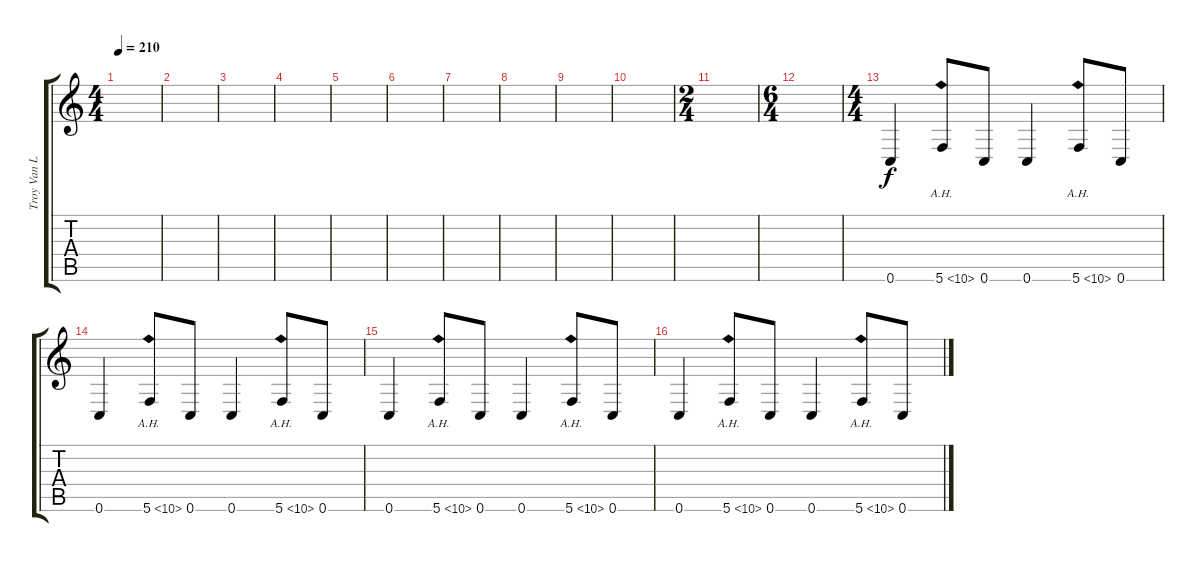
\track ("Troy Van Leeuwen" "Troy Van L") {instrument overdrivenguitar}
\staff {score tabs}
\tuning (C4 G3 Eb3 Bb2 F2 C2) {hide}
\ts (4 4)
\tempo 210
\clef g2
\ks c
|
|
|
|
|
|
|
|
|
|
\ts (2 4)
|
\ts (6 4)
|
\ts (4 4)
0.6.4 5.6{ah 5}.8 0.6.8 0.6.4 5.6{ah 5}.8 0.6.8 |
0.6.4 5.6{ah 5}.8 0.6.8 0.6.4 5.6{ah 5}.8 0.6.8 |
0.6.4 5.6{ah 5}.8 0.6.8 0.6.4 5.6{ah 5}.8 0.6.8 |
0.6.4 5.6{ah 5}.8 0.6.8 0.6.4 5.6{ah 5}.8 0.6.8
